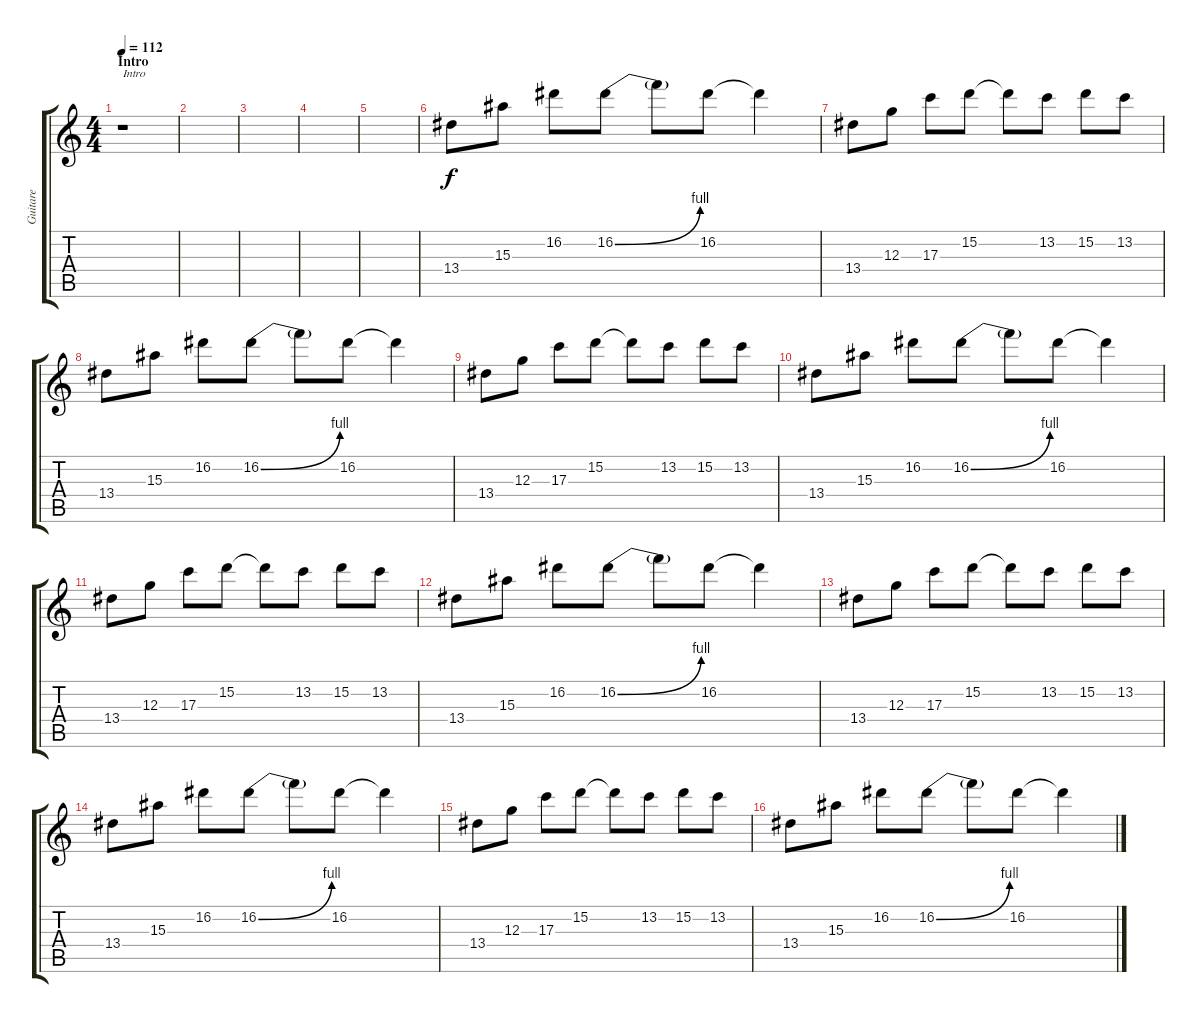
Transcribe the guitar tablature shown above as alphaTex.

\track ("Guitare" "Guitare") {instrument overdrivenguitar}
\staff {score tabs}
\tuning (E4 B3 G3 D3 A2 E2) {hide}
\ts (4 4)
\section ("" "Intro")
\tempo 112
\clef g2
\ks c
r.1{txt "Intro" dy f instrument overdrivenguitar} |
|
|
|
|
13.4.8{volume 5} 15.3.8 16.2.8 16.2{be (bend 0 0 60 4)}.8 16.2{t}.8 16.2.8 16.2{t}.4 |
13.4.8{volume 6} 12.3.8 17.3.8 15.2.8 15.2{t}.8 13.2.8 15.2.8 13.2.8 |
13.4.8{volume 7} 15.3.8 16.2.8 16.2{be (bend 0 0 60 4)}.8 16.2{t}.8 16.2.8 16.2{t}.4 |
13.4.8{volume 8} 12.3.8 17.3.8 15.2.8 15.2{t}.8 13.2.8 15.2.8 13.2.8 |
13.4.8{volume 10} 15.3.8 16.2.8 16.2{be (bend 0 0 60 4)}.8 16.2{t}.8 16.2.8 16.2{t}.4 |
13.4.8 12.3.8 17.3.8 15.2.8 15.2{t}.8 13.2.8 15.2.8 13.2.8 |
13.4.8 15.3.8 16.2.8 16.2{be (bend 0 0 60 4)}.8 16.2{t}.8 16.2.8 16.2{t}.4 |
13.4.8 12.3.8 17.3.8 15.2.8 15.2{t}.8 13.2.8 15.2.8 13.2.8 |
13.4.8 15.3.8 16.2.8 16.2{be (bend 0 0 60 4)}.8 16.2{t}.8 16.2.8 16.2{t}.4 |
13.4.8 12.3.8 17.3.8 15.2.8 15.2{t}.8 13.2.8 15.2.8 13.2.8 |
13.4.8 15.3.8 16.2.8 16.2{be (bend 0 0 60 4)}.8 16.2{t}.8 16.2.8 16.2{t}.4
